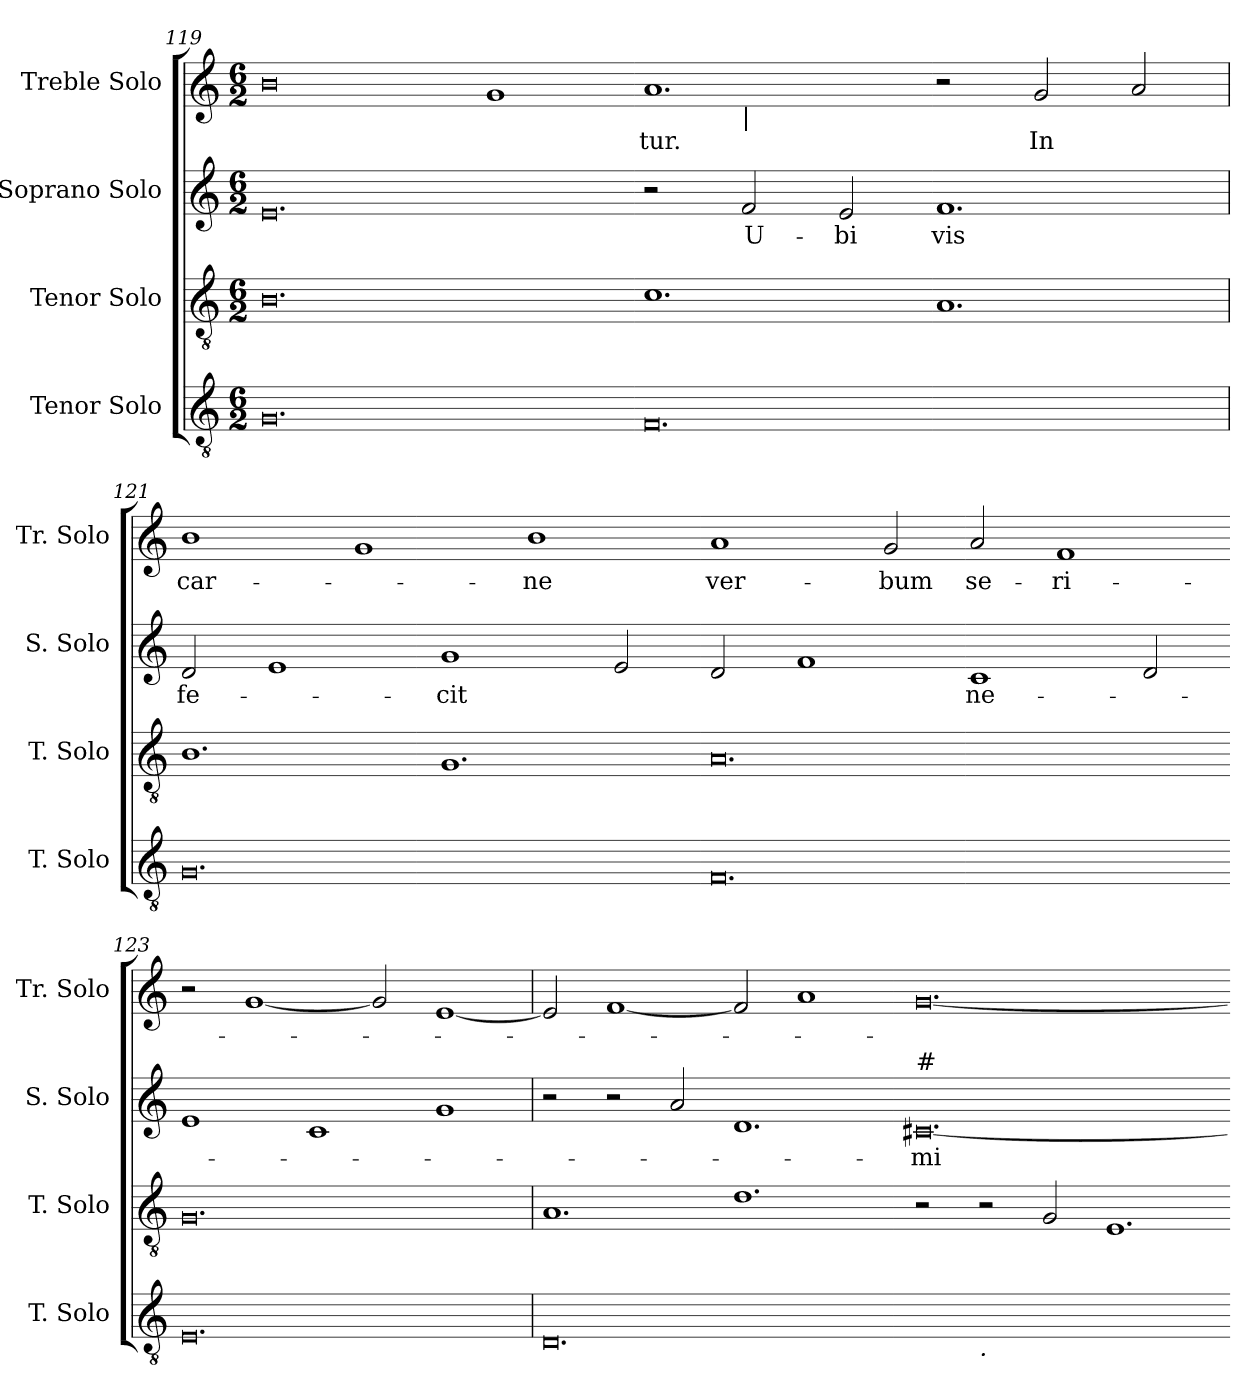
**kern	**kern	**kern	**text	**kern	**text
*part4	*part3	*part2	*part2	*part1	*part1
*staff4	*staff3	*staff2	*staff2	*staff1	*staff1
*I"Tenor Solo	*I"Tenor Solo	*I"Soprano Solo	*	*I"Treble Solo	*
*I'T. Solo	*I'T. Solo	*I'S. Solo	*	*I'Tr. Solo	*
*clefGv2	*clefGv2	*clefG2	*	*clefG2	*
*ITrd7c12	*ITrd7c12	*	*	*	*
*k[]	*k[]	*k[]	*	*k[]	*
*M6/2	*M6/2	*M6/2	*	*M6/2	*
=119	=119	=119	=119	=119	=119
0.GGi	0.BBi	0.ei	.	0bi	.
.	.	.	.	1gi	.
=120-	=120-	=120-	=120-	=120-	=120-
!	!	!	!	!	!LO:LY:b:color=#000000
*	*	*	*	*^	*
0.FFi	1.Ci	2r	.	1.ai	2ryy	-tur.
!	!	!	!	!	!LO:TX:b:i:t=|	!
!	!	!	!LO:LY:b:color=#000000	!	!	!
.	.	2fi/	U-	.	1ryy	.
!	!	!	!LO:LY:b:color=#000000	!	!	!
.	.	2ei/	-bi	.	.	.
!	!	!	!LO:LY:b:color=#000000	!	!	!
.	1.AAi	1.fi	vis	2r	1.ryy	.
!	!	!	!	!	!	!LO:LY:b:color=#000000
.	.	.	.	2gi/	.	In
.	.	.	.	2ai/	.	.
*	*	*	*	*v	*v	*
!!LO:PB:g=z
=121	=121	=121	=121	=121	=121
*	*	*	*	*^	*
!	!	!	!LO:LY:b:color=#000000	!	!	!
*	*	*	*	*v	*v	*
*	*	*	*	*^	*
!	!	!	!	!	!	!LO:LY:b:color=#000000
*	*	*	*	*v	*v	*
0.GGi	1.BBi	2di/	fe-	1bi	car-
.	.	1ei	.	.	.
.	.	.	.	1gi	.
!	!	!	!LO:LY:b:color=#000000	!	!
.	1.GGi	1gi	-cit	.	.
!	!	!	!	!	!LO:LY:b:color=#000000
.	.	.	.	1bi	-ne
.	.	2ei/	.	.	.
=122-	=122-	=122-	=122-	=122-	=122-
!	!	!	!	!	!LO:LY:b:color=#000000
0.FFi	0.AAi	2di/	.	1ai	ver-
.	.	1fi	.	.	.
!	!	!	!	!	!LO:LY:b:color=#000000
.	.	.	.	2gi/	-bum
!	!	!	!LO:LY:b:color=#000000	!	!
!	!	!	!	!	!LO:LY:b:color=#000000
.	.	1ci	ne-	2ai/	se-
!	!	!	!	!	!LO:LY:b:color=#000000
.	.	.	.	1fi	-ri-
.	.	2di/	.	.	.
=123-	=123-	=123-	=123-	=123-	=123-
0.EEi	0.GGi	1ei	.	2r	.
.	.	.	.	[<1gi	.
.	.	1ci	.	.	.
.	.	.	.	2gi/]	.
.	.	1gi	.	[<1ei	.
=124	=124	=124	=124	=124	=124
0.DDi	1.AAi	2r	.	2ei/]	.
.	.	2r	.	[<1fi	.
.	.	2ai/	.	.	.
.	1.Di	1.di	.	2fi/]	.
.	.	.	.	1ai	.
=125-	=125-	=125-	=125-	=125-	=125-
!	!	!LO:TX:a:t=#	!	!	!
!	!	!	!LO:LY:b:color=#000000	!	!
*^	*	*	*	*	*
[<0.EEiyy	2ryy	2r	[<0.c#i	-mi-	[<0.gi	.
!	!LO:TX:b:i:t=.	!	!	!	!	!
.	1ryy	2r	.	.	.	.
.	.	2GGi/	.	.	.	.
.	1.ryy	1.EEi	.	.	.	.
*v	*v	*	*	*	*	*
=-	=-	=-	=-	=-	=-
*-	*-	*-	*-	*-	*-
